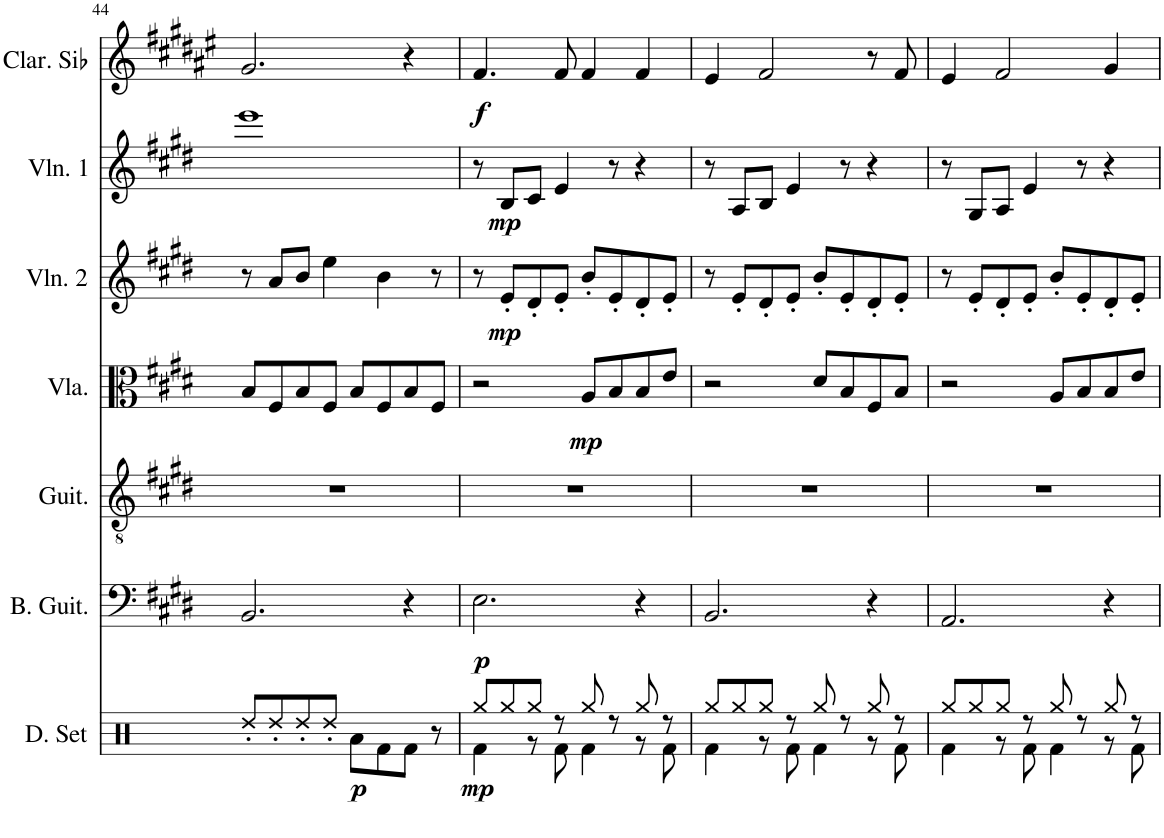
**kern	**dynam	**kern	**dynam	**kern	**kern	**dynam	**kern	**dynam	**kern	**dynam	**kern	**dynam
*part7	*part7	*part6	*part6	*part5	*part4	*part4	*part3	*part3	*part2	*part2	*part1	*part1
*staff7	*staff7	*staff6	*staff6	*staff5	*staff4	*staff4	*staff3	*staff3	*staff2	*staff2	*staff1	*staff1
*I"Drumset	*	*I"Bass Guitar	*	*I"Acoustic Guitar	*I"Viola	*	*I"Violin 2	*	*I"Violin 1	*	*I"Clarinette en Sib	*
*I'D. Set	*	*I'B. Guit.	*	*I'Guit.	*I'Vla.	*	*I'Vln. 2	*	*I'Vln. 1	*	*I'Clar. Sib	*
!!LO:PB:g=z
*clefX	*	*clefF4	*	*clefGv2	*clefC3	*	*clefG2	*	*clefG2	*	*clefG2	*
*	*	*Trd7c12	*	*	*	*	*	*	*	*	*Trd1c2	*
*k[]	*	*k[f#c#g#d#]	*	*k[f#c#g#d#]	*k[f#c#g#d#]	*	*k[f#c#g#d#]	*	*k[f#c#g#d#]	*	*k[f#c#g#d#a#e#]	*
*M4/4	*	*M4/4	*	*M4/4	*M4/4	*	*M4/4	*	*M4/4	*	*M4/4	*
=44	=44	=44	=44	=44	=44	=44	=44	=44	=44	=44	=44	=44
8Rdd'/L	.	2.BB/	.	1r	8B/L	.	8r	.	1eee	.	2.g#/	.
8Rdd'/	.	.	.	.	8F#/	.	8a/L	.	.	.	.	.
8Rdd'/	.	.	.	.	8B/	.	8b/J	.	.	.	.	.
8Rdd'/J	.	.	.	.	8F#/J	.	4ee\	.	.	.	.	.
!	!LO:DY:b	!	!	!	!	!	!	!	!	!	!	!
8Ra\L	p	.	.	.	8B/L	.	.	.	.	.	.	.
8Rf\	.	.	.	.	8F#/	.	4b\	.	.	.	.	.
8Rf\J	.	4r	.	.	8B/	.	.	.	.	.	4r	.
8r	.	.	.	.	8F#/J	.	8r	.	.	.	.	.
=45	=45	=45	=45	=45	=45	=45	=45	=45	=45	=45	=45	=45
*^	*	*	*	*	*	*	*	*	*	*	*	*
!	!	!LO:DY:b	!	!LO:DY:b	!	!	!	!	!	!	!	!	!LO:DY:b
8Rgg/L	4Rf\	mp	2.E\	p	1r	2r	.	8r	.	8r	.	4.f#/	f
!	!	!	!	!	!	!	!	!	!LO:DY:b	!	!LO:DY:b	!	!
8Rgg/	.	.	.	.	.	.	.	8e'/L	mp	8B/L	mp	.	.
8Rgg/J	8r	.	.	.	.	.	.	8d#'/	.	8c#/J	.	.	.
8r	8Rf\	.	.	.	.	.	.	8e'/J	.	4e/	.	8f#/	.
!	!	!	!	!	!	!	!LO:DY:b	!	!	!	!	!	!
8Rgg/	4Rf\	.	.	.	.	8A/L	mp	8b'/L	.	.	.	4f#/	.
8r	.	.	.	.	.	8B/	.	8e'/	.	8r	.	.	.
8Rgg/	8r	.	4r	.	.	8B/	.	8d#'/	.	4r	.	4f#/	.
8r	8Rf\	.	.	.	.	8e/J	.	8e'/J	.	.	.	.	.
=46	=46	=46	=46	=46	=46	=46	=46	=46	=46	=46	=46	=46	=46
8Rgg/L	4Rf\	.	2.BB/	.	1r	2r	.	8r	.	8r	.	4e#/	.
8Rgg/	.	.	.	.	.	.	.	8e'/L	.	8A/L	.	.	.
8Rgg/J	8r	.	.	.	.	.	.	8d#'/	.	8B/J	.	2f#/	.
8r	8Rf\	.	.	.	.	.	.	8e'/J	.	4e/	.	.	.
8Rgg/	4Rf\	.	.	.	.	8d#/L	.	8b'/L	.	.	.	.	.
8r	.	.	.	.	.	8B/	.	8e'/	.	8r	.	.	.
8Rgg/	8r	.	4r	.	.	8F#/	.	8d#'/	.	4r	.	8r	.
8r	8Rf\	.	.	.	.	8B/J	.	8e'/J	.	.	.	8f#/	.
=47	=47	=47	=47	=47	=47	=47	=47	=47	=47	=47	=47	=47	=47
8Rgg/L	4Rf\	.	2.AA/	.	1r	2r	.	8r	.	8r	.	4e#/	.
8Rgg/	.	.	.	.	.	.	.	8e'/L	.	8G#/L	.	.	.
8Rgg/J	8r	.	.	.	.	.	.	8d#'/	.	8A/J	.	2f#/	.
8r	8Rf\	.	.	.	.	.	.	8e'/J	.	4e/	.	.	.
8Rgg/	4Rf\	.	.	.	.	8A/L	.	8b'/L	.	.	.	.	.
8r	.	.	.	.	.	8B/	.	8e'/	.	8r	.	.	.
8Rgg/	8r	.	4r	.	.	8B/	.	8d#'/	.	4r	.	4g#/	.
8r	8Rf\	.	.	.	.	8e/J	.	8e'/J	.	.	.	.	.
*v	*v	*	*	*	*	*	*	*	*	*	*	*	*
=	=	=	=	=	=	=	=	=	=	=	=	=
*-	*-	*-	*-	*-	*-	*-	*-	*-	*-	*-	*-	*-
